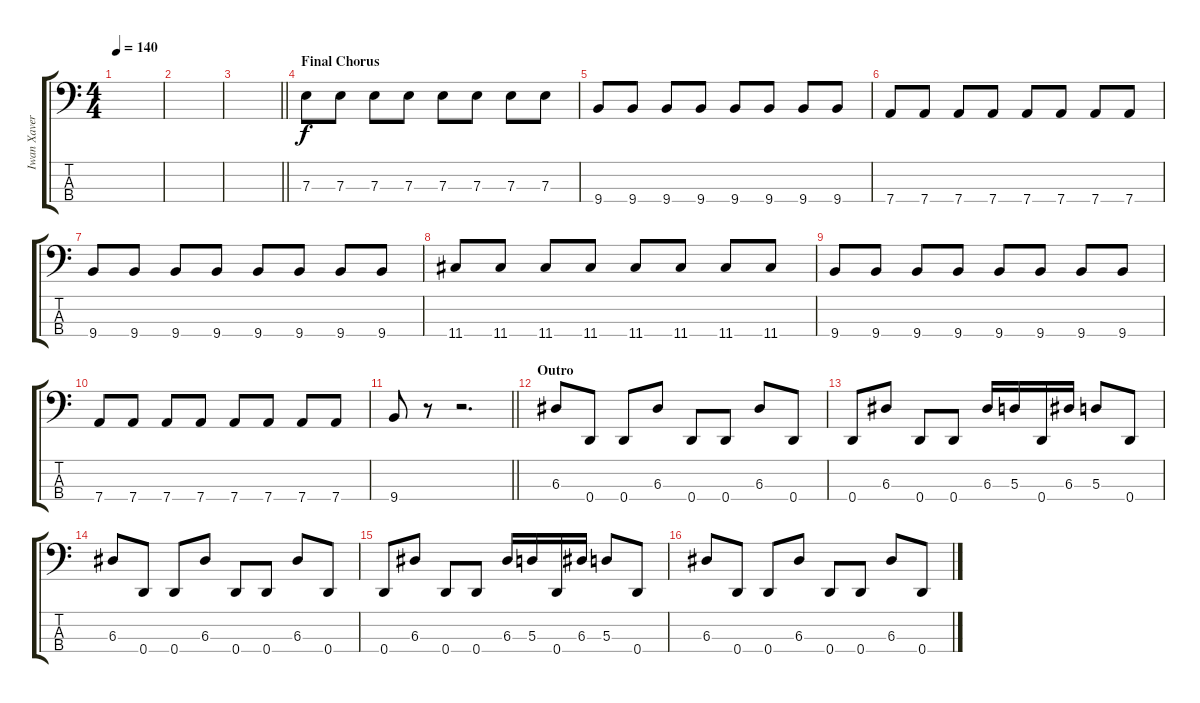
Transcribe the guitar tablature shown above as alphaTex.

\track ("Iwan Xaverius" "Iwan Xaver") {instrument electricbassfinger}
\staff {score tabs}
\tuning (G2 D2 A1 D1) {hide}
\ts (4 4)
\tempo 140
\clef f4
\ks c
|
|
\barLineRight lightlight
|
\section ("" "Final Chorus")
7.3.8 7.3.8 7.3.8 7.3.8 7.3.8 7.3.8 7.3.8 7.3.8 |
9.4.8 9.4.8 9.4.8 9.4.8 9.4.8 9.4.8 9.4.8 9.4.8 |
7.4.8 7.4.8 7.4.8 7.4.8 7.4.8 7.4.8 7.4.8 7.4.8 |
9.4.8 9.4.8 9.4.8 9.4.8 9.4.8 9.4.8 9.4.8 9.4.8 |
11.4.8 11.4.8 11.4.8 11.4.8 11.4.8 11.4.8 11.4.8 11.4.8 |
9.4.8 9.4.8 9.4.8 9.4.8 9.4.8 9.4.8 9.4.8 9.4.8 |
7.4.8 7.4.8 7.4.8 7.4.8 7.4.8 7.4.8 7.4.8 7.4.8 |
\barLineRight lightlight
9.4.8 r.8 r.2{d} |
\section ("" "Outro")
6.3.8 0.4.8 0.4.8 6.3.8 0.4.8 0.4.8 6.3.8 0.4.8 |
0.4.8 6.3.8 0.4.8 0.4.8 6.3.16 5.3.16 0.4.16 6.3.16 5.3.8 0.4.8 |
6.3.8 0.4.8 0.4.8 6.3.8 0.4.8 0.4.8 6.3.8 0.4.8 |
0.4.8 6.3.8 0.4.8 0.4.8 6.3.16 5.3.16 0.4.16 6.3.16 5.3.8 0.4.8 |
6.3.8 0.4.8 0.4.8 6.3.8 0.4.8 0.4.8 6.3.8 0.4.8
